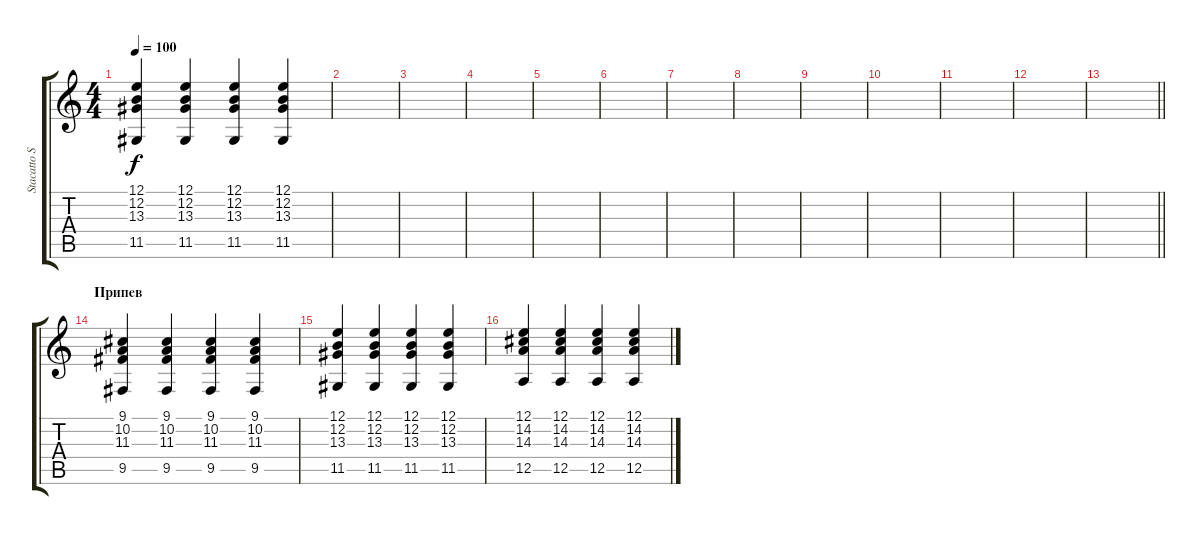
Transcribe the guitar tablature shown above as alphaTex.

\track ("Stacatto Str" "Stacatto S") {instrument stringensemble1}
\staff {score tabs}
\tuning (E4 B3 G3 D3 A2 E2) {hide}
\ts (4 4)
\tempo 100
\clef g2
\ks aminor
(12.1 12.2 13.3 11.5).4{dy f} (12.1 12.2 13.3 11.5).4 (12.1 12.2 13.3 11.5).4 (12.1 12.2 13.3 11.5).4 |
|
|
|
|
|
|
|
|
|
|
|
\barLineRight lightlight
|
\section ("" "Припев")
(9.1 10.2 11.3 9.5).4 (9.1 10.2 11.3 9.5).4 (9.1 10.2 11.3 9.5).4 (9.1 10.2 11.3 9.5).4 |
(12.1 12.2 13.3 11.5).4 (12.1 12.2 13.3 11.5).4 (12.1 12.2 13.3 11.5).4 (12.1 12.2 13.3 11.5).4 |
(12.1 14.2 14.3 12.5).4 (12.1 14.2 14.3 12.5).4 (12.1 14.2 14.3 12.5).4 (12.1 14.2 14.3 12.5).4
